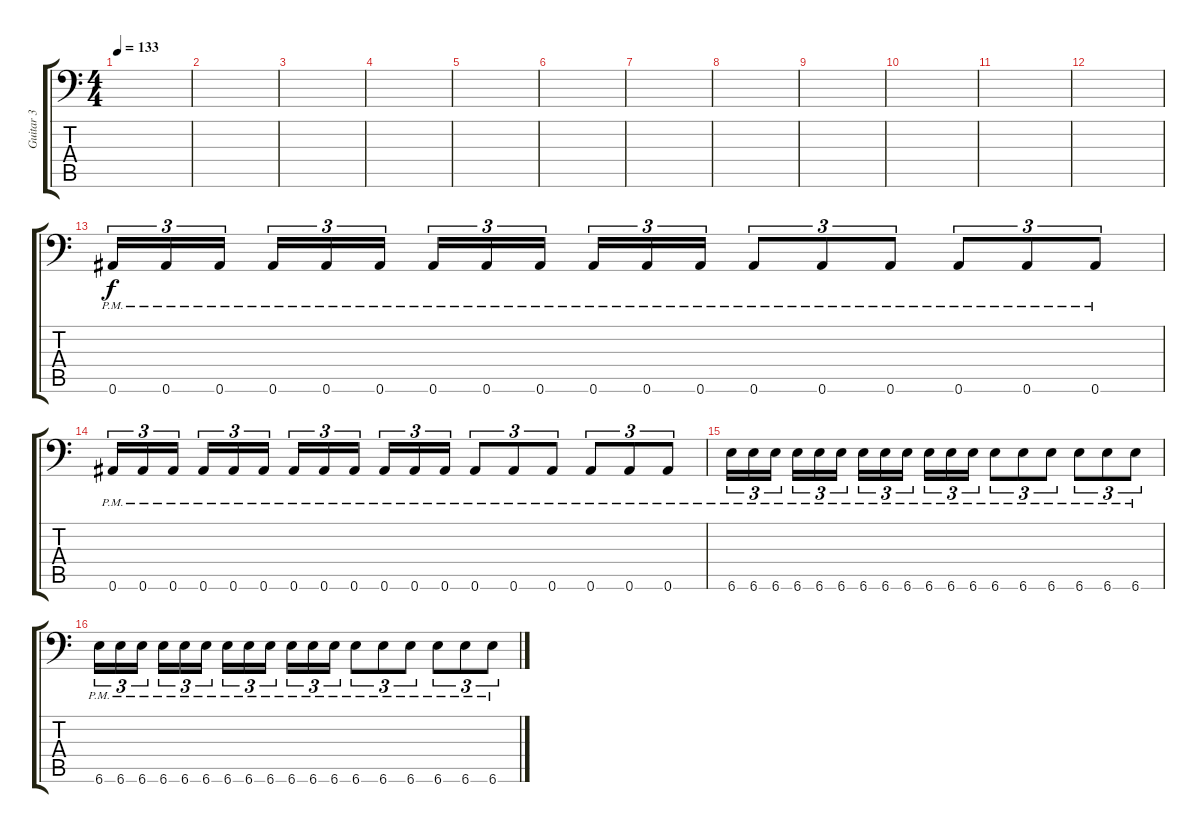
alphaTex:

\track ("Guitar 3" "Guitar 3") {instrument distortionguitar}
\staff {score tabs}
\tuning (Bb3 F3 Db3 Ab2 Eb2 Bb1) {hide}
\ts (4 4)
\tempo 133
\clef f4
\ks c
|
|
|
|
|
|
|
|
|
|
|
|
0.6{pm}.16{tu (3 2)} 0.6{pm}.16{tu (3 2)} 0.6{pm}.16{tu (3 2) beam splitsecondary} 0.6{pm}.16{tu (3 2)} 0.6{pm}.16{tu (3 2)} 0.6{pm}.16{tu (3 2)} 0.6{pm}.16{tu (3 2)} 0.6{pm}.16{tu (3 2)} 0.6{pm}.16{tu (3 2) beam splitsecondary} 0.6{pm}.16{tu (3 2)} 0.6{pm}.16{tu (3 2)} 0.6{pm}.16{tu (3 2)} 0.6{pm}.8{tu (3 2)} 0.6{pm}.8{tu (3 2)} 0.6{pm}.8{tu (3 2)} 0.6{pm}.8{tu (3 2)} 0.6{pm}.8{tu (3 2)} 0.6{pm}.8{tu (3 2)} |
0.6{pm}.16{tu (3 2)} 0.6{pm}.16{tu (3 2)} 0.6{pm}.16{tu (3 2) beam splitsecondary} 0.6{pm}.16{tu (3 2)} 0.6{pm}.16{tu (3 2)} 0.6{pm}.16{tu (3 2)} 0.6{pm}.16{tu (3 2)} 0.6{pm}.16{tu (3 2)} 0.6{pm}.16{tu (3 2) beam splitsecondary} 0.6{pm}.16{tu (3 2)} 0.6{pm}.16{tu (3 2)} 0.6{pm}.16{tu (3 2)} 0.6{pm}.8{tu (3 2)} 0.6{pm}.8{tu (3 2)} 0.6{pm}.8{tu (3 2)} 0.6{pm}.8{tu (3 2)} 0.6{pm}.8{tu (3 2)} 0.6{pm}.8{tu (3 2)} |
6.6{pm}.16{tu (3 2)} 6.6{pm}.16{tu (3 2)} 6.6{pm}.16{tu (3 2) beam splitsecondary} 6.6{pm}.16{tu (3 2)} 6.6{pm}.16{tu (3 2)} 6.6{pm}.16{tu (3 2)} 6.6{pm}.16{tu (3 2)} 6.6{pm}.16{tu (3 2)} 6.6{pm}.16{tu (3 2) beam splitsecondary} 6.6{pm}.16{tu (3 2)} 6.6{pm}.16{tu (3 2)} 6.6{pm}.16{tu (3 2)} 6.6{pm}.8{tu (3 2)} 6.6{pm}.8{tu (3 2)} 6.6{pm}.8{tu (3 2)} 6.6{pm}.8{tu (3 2)} 6.6{pm}.8{tu (3 2)} 6.6{pm}.8{tu (3 2)} |
6.6{pm}.16{tu (3 2)} 6.6{pm}.16{tu (3 2)} 6.6{pm}.16{tu (3 2) beam splitsecondary} 6.6{pm}.16{tu (3 2)} 6.6{pm}.16{tu (3 2)} 6.6{pm}.16{tu (3 2)} 6.6{pm}.16{tu (3 2)} 6.6{pm}.16{tu (3 2)} 6.6{pm}.16{tu (3 2) beam splitsecondary} 6.6{pm}.16{tu (3 2)} 6.6{pm}.16{tu (3 2)} 6.6{pm}.16{tu (3 2)} 6.6{pm}.8{tu (3 2)} 6.6{pm}.8{tu (3 2)} 6.6{pm}.8{tu (3 2)} 6.6{pm}.8{tu (3 2)} 6.6{pm}.8{tu (3 2)} 6.6{pm}.8{tu (3 2)}
